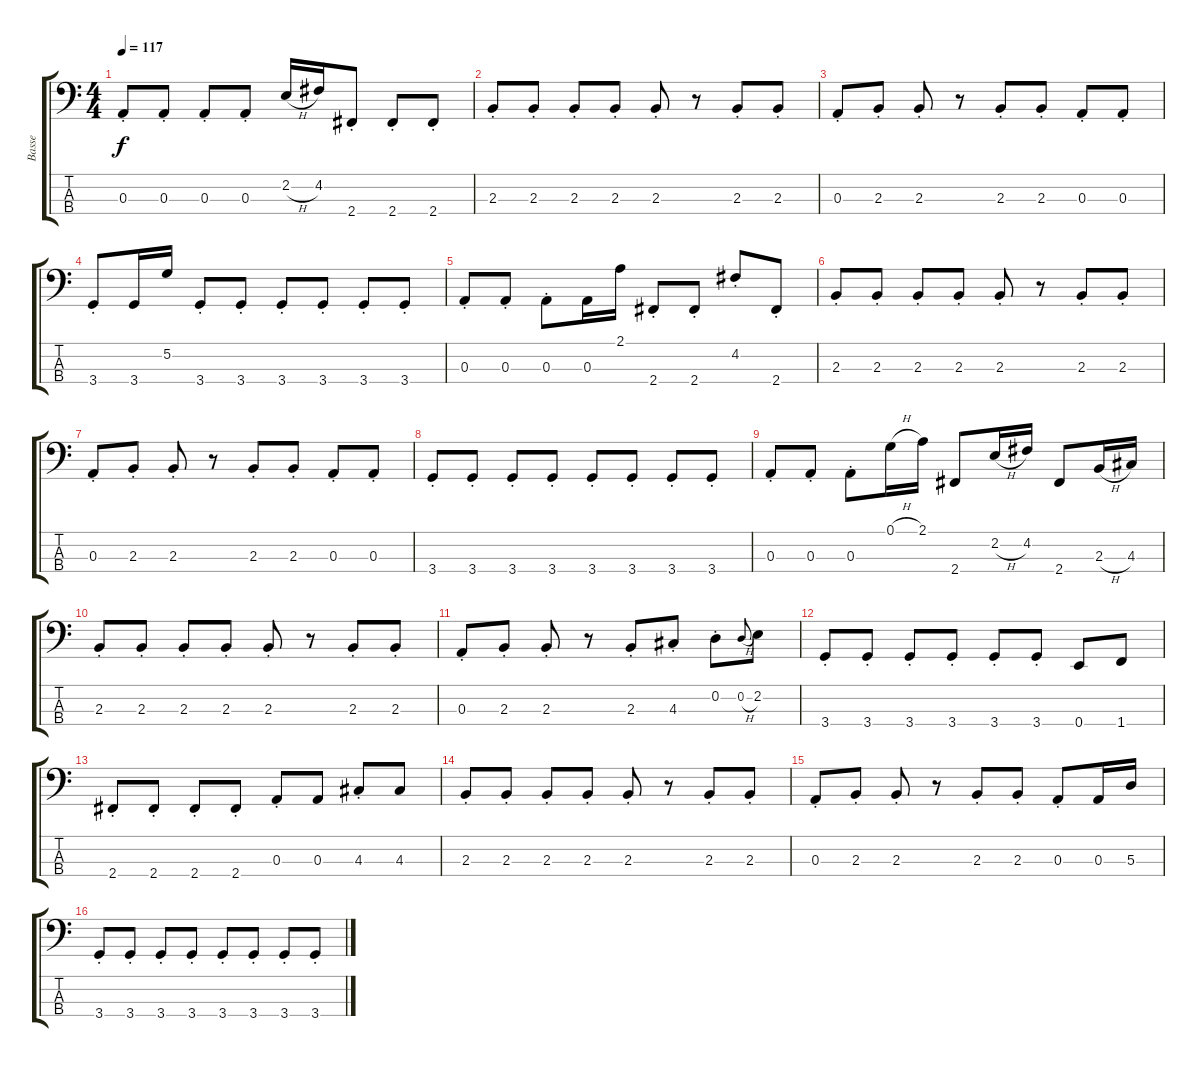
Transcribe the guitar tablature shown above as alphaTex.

\track ("Basse" "Basse") {instrument electricbassfinger}
\staff {score tabs}
\tuning (G2 D2 A1 E1) {hide}
\ts (4 4)
\tempo 117
\clef f4
\ks c
0.3{st}.8{dy f} 0.3{st}.8 0.3{st}.8 0.3{st}.8 2.2{h}.16 4.2.16 2.4{st}.8 2.4{st}.8 2.4{st}.8 |
2.3{st}.8 2.3{st}.8 2.3{st}.8 2.3{st}.8 2.3{st}.8 r.8 2.3{st}.8 2.3{st}.8 |
0.3{st}.8 2.3{st}.8 2.3{st}.8 r.8 2.3{st}.8 2.3{st}.8 0.3{st}.8 0.3{st}.8 |
3.4{st}.8 3.4.16 5.2.16 3.4{st}.8 3.4{st}.8 3.4{st}.8 3.4{st}.8 3.4{st}.8 3.4{st}.8 |
0.3{st}.8 0.3{st}.8 0.3{st}.8 0.3.16 2.1.16 2.4{st}.8 2.4{st}.8 4.2{st}.8 2.4{st}.8 |
2.3{st}.8{volume 10} 2.3{st}.8 2.3{st}.8 2.3{st}.8 2.3{st}.8 r.8 2.3{st}.8 2.3{st}.8 |
0.3{st}.8 2.3{st}.8 2.3{st}.8 r.8 2.3{st}.8 2.3{st}.8 0.3{st}.8 0.3{st}.8 |
3.4{st}.8 3.4{st}.8 3.4{st}.8 3.4{st}.8 3.4{st}.8 3.4{st}.8 3.4{st}.8 3.4{st}.8 |
0.3{st}.8 0.3{st}.8 0.3{st}.8 0.1{h}.16 2.1.16 2.4.8 2.2{h}.16 4.2.16 2.4.8 2.3{h}.16 4.3.16 |
2.3{st}.8{volume 4} 2.3{st}.8 2.3{st}.8 2.3{st}.8 2.3{st}.8 r.8 2.3{st}.8 2.3{st}.8 |
0.3{st}.8 2.3{st}.8 2.3{st}.8 r.8 2.3{st}.8 4.3{st}.8 0.2{st}.8 0.2{h}.8{gr onbeat} 2.2.8 |
3.4{st}.8 3.4{st}.8 3.4{st}.8 3.4{st}.8 3.4{st}.8 3.4{st}.8 0.4.8 1.4.8 |
2.4{st}.8 2.4{st}.8 2.4{st}.8 2.4{st}.8 0.3{st}.8 0.3.8 4.3{st}.8 4.3.8 |
2.3{st}.8{volume 0} 2.3{st}.8 2.3{st}.8 2.3{st}.8 2.3{st}.8 r.8 2.3{st}.8 2.3{st}.8 |
0.3{st}.8 2.3{st}.8 2.3{st}.8 r.8 2.3{st}.8 2.3{st}.8 0.3{st}.8 0.3.16 5.3.16 |
3.4{st}.8 3.4{st}.8 3.4{st}.8 3.4{st}.8 3.4{st}.8 3.4{st}.8 3.4{st}.8 3.4{st}.8
